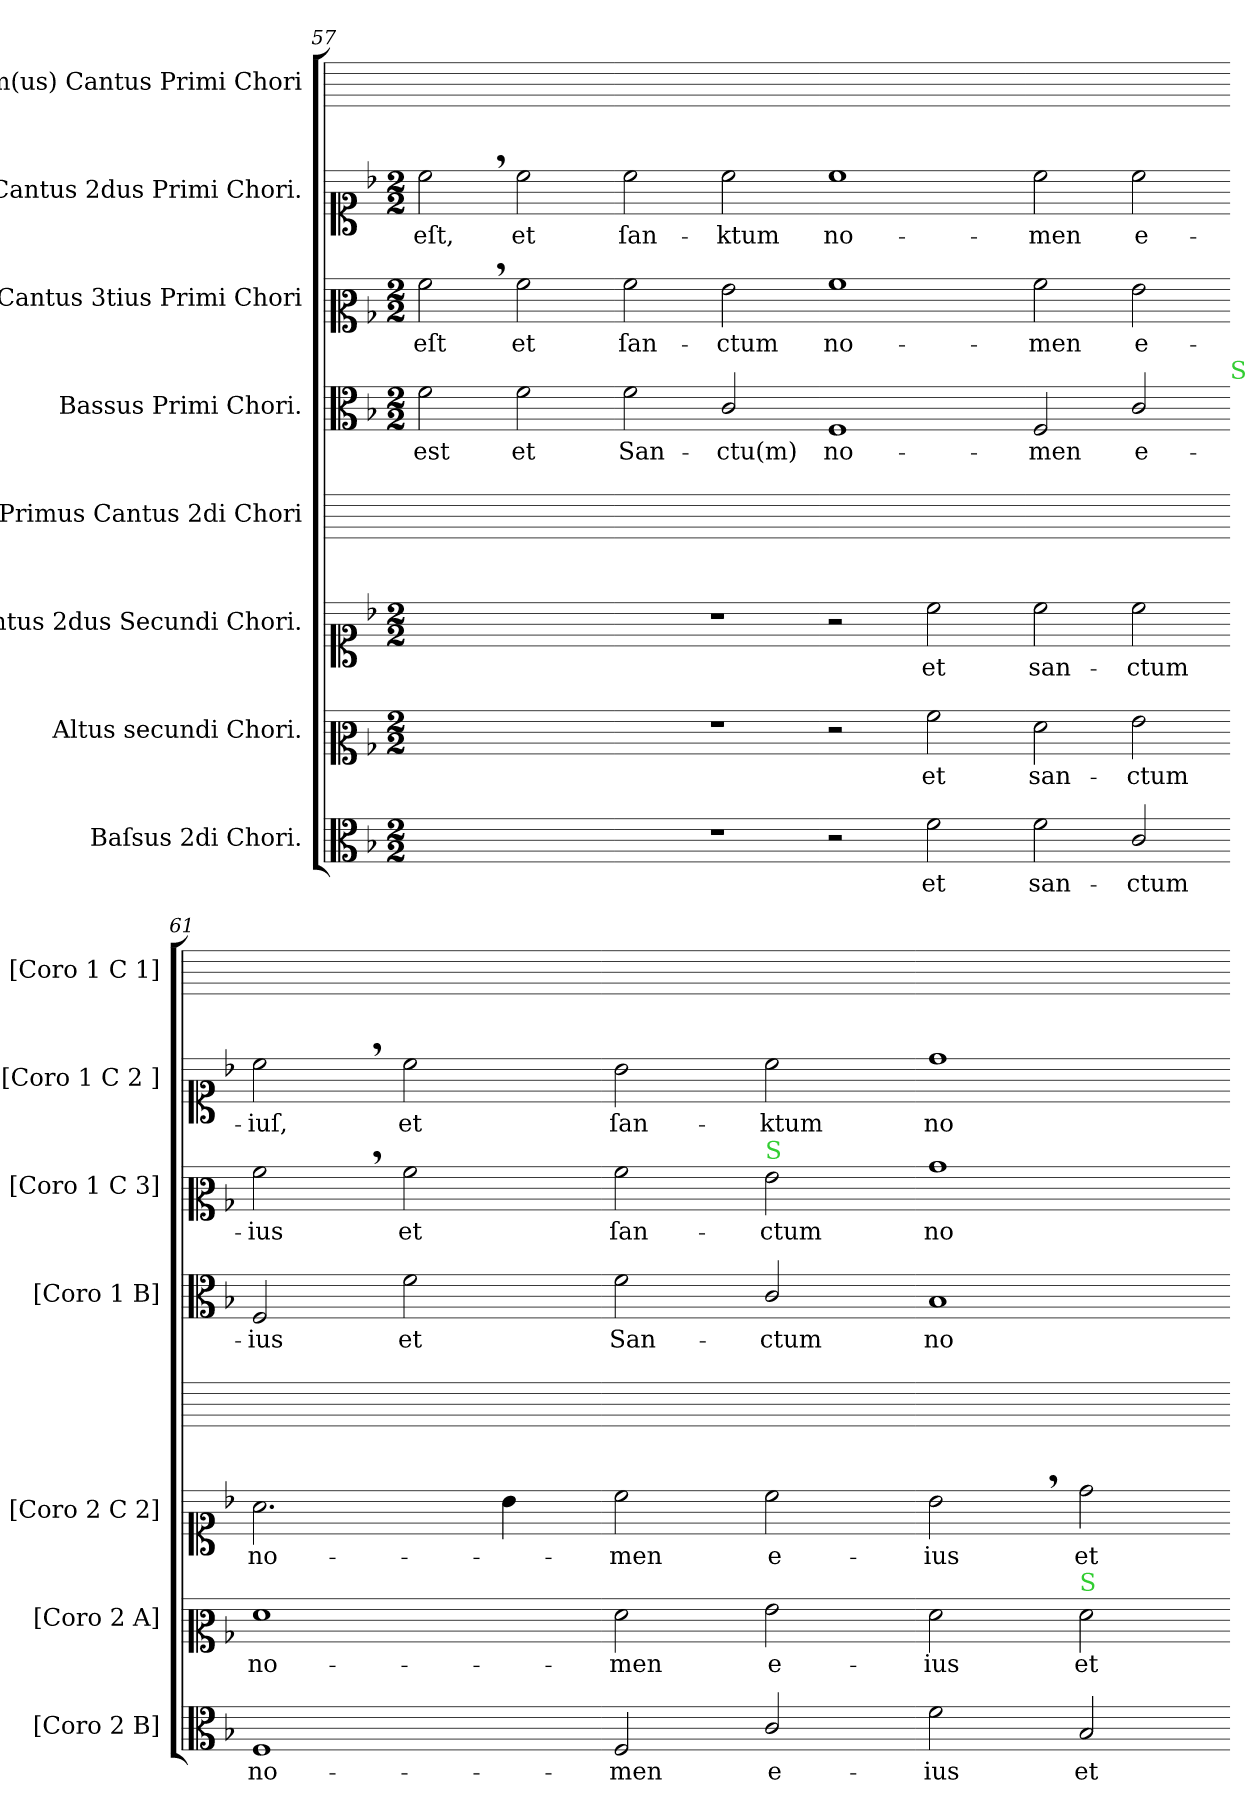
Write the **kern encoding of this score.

**kern	**text	**kern	**text	**kern	**text	**kern	**kern	**text	**kern	**text	**kern	**text	**kern
*part8	*part8	*part7	*part7	*part6	*part6	*part5	*part4	*part4	*part3	*part3	*part2	*part2	*part1
*staff8	*staff8	*staff7	*staff7	*staff6	*staff6	*staff5	*staff4	*staff4	*staff3	*staff3	*staff2	*staff2	*staff1
*I"Baſsus 2di Chori.	*	*I"Altus secundi Chori.	*	*I"Cantus 2dus Secundi Chori.	*	*I"Primus Cantus 2di Chori	*I"Bassus Primi Chori.	*	*I"Cantus 3tius Primi Chori	*	*I"Cantus 2dus Primi Chori.	*	*I"Im(us) Cantus Primi Chori
*I'[Coro 2 B]	*	*I'[Coro 2 A]	*	*I'[Coro 2 C 2]	*	*	*I'[Coro 1 B]	*	*I'[Coro 1 C 3]	*	*I'[Coro 1 C 2 ]	*	*I'[Coro 1 C 1]
*clefC3	*	*clefC2	*	*clefC1	*	*	*clefC3	*	*clefC2	*	*clefC1	*	*
*k[b-]	*	*k[b-]	*	*k[b-]	*	*	*k[b-]	*	*k[b-]	*	*k[b-]	*	*
*F:	*	*F:	*	*F:	*	*	*F:	*	*F:	*	*F:	*	*
*M2/2	*	*M2/2	*	*M2/2	*	*	*M2/2	*	*M2/2	*	*M2/2	*	*
=57	=57	=57	=57	=57	=57	=57	=57	=57	=57	=57	=57	=57	=57
1ryy	.	1ryy	.	1ryy	.	1ryy	2f\	est	2a,>\	eſt	2cc,>\	eſt,	1ryy
.	.	.	.	.	.	.	2f\	et	2a\	et	2cc\	et	.
=58-	=58-	=58-	=58-	=58-	=58-	=58-	=58-	=58-	=58-	=58-	=58-	=58-	=58-
1r	.	1r	.	1r	.	1ryy	2f\	San-	2a\	ſan-	2cc\	ſan-	1ryy
.	.	.	.	.	.	.	2c/	-ctu(m)	2g\	-ctum	2cc\	-ktum	.
=59-	=59-	=59-	=59-	=59-	=59-	=59-	=59-	=59-	=59-	=59-	=59-	=59-	=59-
2r	.	2r	.	2r	.	1ryy	1F	no-	1a	no-	1cc	no-	1ryy
2f\	et	2a\	et	2cc\	et	.	.	.	.	.	.	.	.
=60-	=60-	=60-	=60-	=60-	=60-	=60-	=60-	=60-	=60-	=60-	=60-	=60-	=60-
2f\	san-	2f\	san-	2cc\	san-	1ryy	2F/	-men	2a\	-men	2cc\	-men	1ryy
2c/	-ctum	2g\	-ctum	2cc\	-ctum	.	2c/	e-	2g\	e-	2cc\	e-	.
!	!	!	!	!	!	!	!LO:TX:a:color=limegreen:t=S	!	!	!	!	!	!
=61-	=61-	=61-	=61-	=61-	=61-	=61-	=61-	=61-	=61-	=61-	=61-	=61-	=61-
1F	no-	1f	no-	2.a\	no-	1ryy	2F/	-ius	2a,>\	-ius	2cc,>\	iuſ,	1ryy
.	.	.	.	.	.	.	2f\	et	2a\	et	2cc\	et	.
.	.	.	.	4b-\	.	.	.	.	.	.	.	.	.
=62-	=62-	=62-	=62-	=62-	=62-	=62-	=62-	=62-	=62-	=62-	=62-	=62-	=62-
2F/	-men	2f\	-men	2cc\	-men	1ryy	2f\	San-	2a\	ſan-	2b-\	ſan-	1ryy
!	!	!	!	!	!	!	!	!	!LO:TX:a:color=limegreen:t=S	!	!	!	!
2c/	e-	2g\	e-	2cc\	e-	.	2c/	-ctum	2g\	-ctum	2cc\	-ktum	.
=63-	=63-	=63-	=63-	=63-	=63-	=63-	=63-	=63-	=63-	=63-	=63-	=63-	=63-
2f\	-ius	2f\	-ius	2b-,>\	-ius	1ryy	1B-	no-	1b-	no-	1dd	no-	1ryy
!	!	!LO:TX:a:color=limegreen:t=S	!	!	!	!	!	!	!	!	!	!	!
2B-/	et	2f\	et	2dd\	et	.	.	.	.	.	.	.	.
=-	=-	=-	=-	=-	=-	=-	=-	=-	=-	=-	=-	=-	=-
*-	*-	*-	*-	*-	*-	*-	*-	*-	*-	*-	*-	*-	*-
